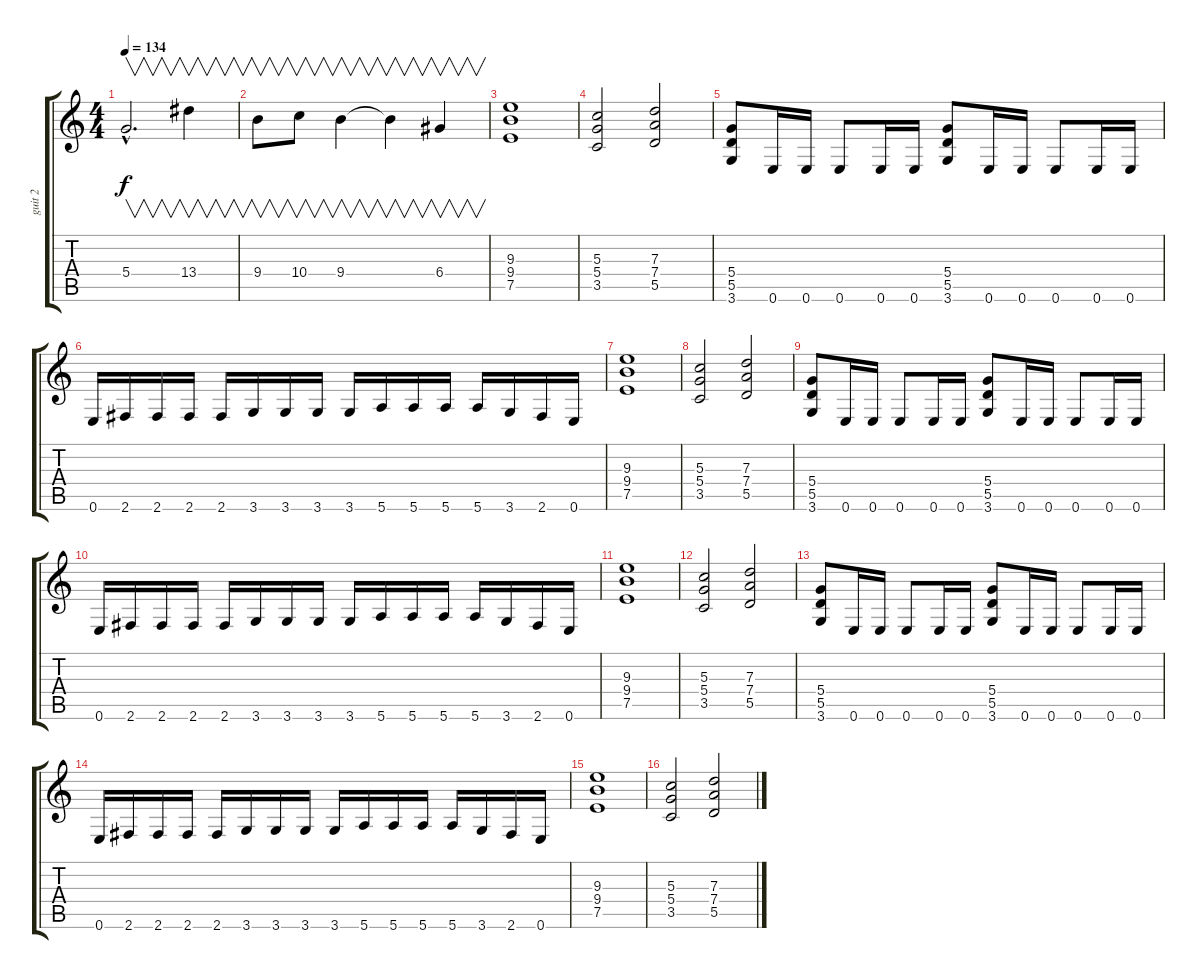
\track ("guit 2" "guit 2") {instrument distortionguitar}
\staff {score tabs}
\tuning (E4 B3 G3 D3 A2 E2) {hide}
\ts (4 4)
\tempo 134
\clef g2
\ks c
5.4{hac}.2{v d dy f} 13.4.4{v} |
9.4.8{v} 10.4.8{v} 9.4.4{v} 9.4{t}.4{v} 6.4.4{v} |
(9.3 9.4 7.5).1 |
(5.3 5.4 3.5).2 (7.3 7.4 5.5).2 |
(5.4 5.5 3.6).8 0.6.16 0.6.16 0.6.8 0.6.16 0.6.16 (5.4 5.5 3.6).8 0.6.16 0.6.16 0.6.8 0.6.16 0.6.16 |
0.6.16 2.6.16 2.6.16 2.6.16 2.6.16 3.6.16 3.6.16 3.6.16 3.6.16 5.6.16 5.6.16 5.6.16 5.6.16 3.6.16 2.6.16 0.6.16 |
(9.3 9.4 7.5).1 |
(5.3 5.4 3.5).2 (7.3 7.4 5.5).2 |
(5.4 5.5 3.6).8 0.6.16 0.6.16 0.6.8 0.6.16 0.6.16 (5.4 5.5 3.6).8 0.6.16 0.6.16 0.6.8 0.6.16 0.6.16 |
0.6.16 2.6.16 2.6.16 2.6.16 2.6.16 3.6.16 3.6.16 3.6.16 3.6.16 5.6.16 5.6.16 5.6.16 5.6.16 3.6.16 2.6.16 0.6.16 |
(9.3 9.4 7.5).1 |
(5.3 5.4 3.5).2 (7.3 7.4 5.5).2 |
(5.4 5.5 3.6).8 0.6.16 0.6.16 0.6.8 0.6.16 0.6.16 (5.4 5.5 3.6).8 0.6.16 0.6.16 0.6.8 0.6.16 0.6.16 |
0.6.16 2.6.16 2.6.16 2.6.16 2.6.16 3.6.16 3.6.16 3.6.16 3.6.16 5.6.16 5.6.16 5.6.16 5.6.16 3.6.16 2.6.16 0.6.16 |
(9.3 9.4 7.5).1 |
(5.3 5.4 3.5).2 (7.3 7.4 5.5).2
